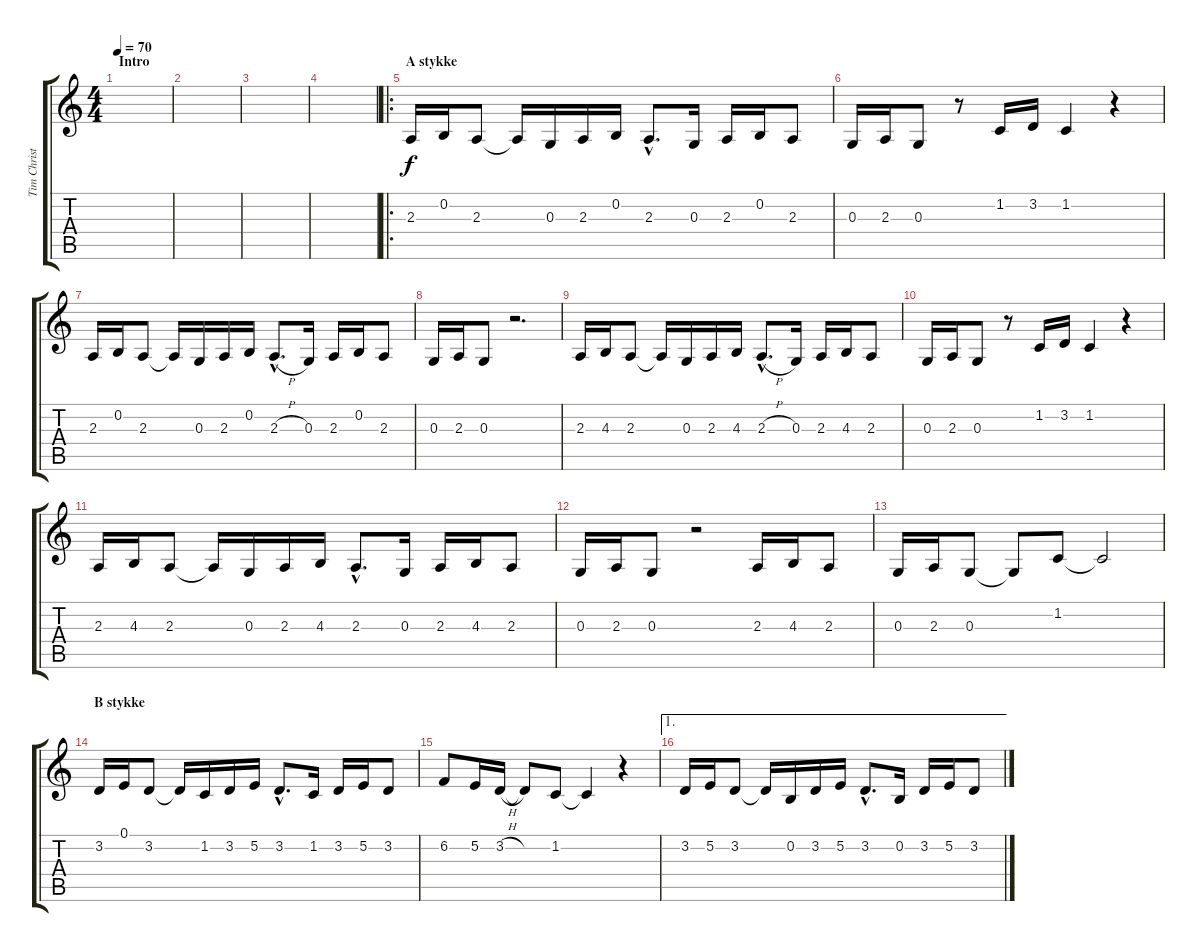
\track ("Tim Christensen (Vocal)" "Tim Christ") {instrument oboe}
\staff {score tabs}
\tuning (E4 B3 G3 D3 A2 E2) {hide}
\ts (4 4)
\section ("" "Intro")
\tempo 70
\clef g2
\ks c
|
|
|
|
\ro
\section ("" "A stykke")
2.3.16 0.2.16 2.3.8 2.3{t}.16 0.3.16 2.3.16 0.2.16 2.3{hac}.8{d} 0.3.16 2.3.16 0.2.16 2.3.8 |
0.3.16 2.3.16 0.3.8 r.8 1.2.16 3.2.16 1.2.4 r.4 |
2.3.16 0.2.16 2.3.8 2.3{t}.16 0.3.16 2.3.16 0.2.16 2.3{h hac}.8{d} 0.3.16 2.3.16 0.2.16 2.3.8 |
0.3.16 2.3.16 0.3.8 r.2{d} |
2.3.16 4.3.16 2.3.8 2.3{t}.16 0.3.16 2.3.16 4.3.16 2.3{h hac}.8{d} 0.3.16 2.3.16 4.3.16 2.3.8 |
0.3.16 2.3.16 0.3.8 r.8 1.2.16 3.2.16 1.2.4 r.4 |
2.3.16 4.3.16 2.3.8 2.3{t}.16 0.3.16 2.3.16 4.3.16 2.3{hac}.8{d} 0.3.16 2.3.16 4.3.16 2.3.8 |
0.3.16 2.3.16 0.3.8 r.2 2.3.16 4.3.16 2.3.8 |
0.3.16 2.3.16 0.3.8 0.3{t}.8 1.2.8 1.2{t}.2 |
\section ("" "B stykke")
3.2.16 0.1.16 3.2.8 3.2{t}.16 1.2.16 3.2.16 5.2.16 3.2{hac}.8{d} 1.2.16 3.2.16 5.2.16 3.2.8 |
6.2.8 5.2.16 3.2{h}.16 3.2{t}.8 1.2.8 1.2{t}.4 r.4 |
\ae 1
3.2.16 5.2.16 3.2.8 3.2{t}.16 0.2.16 3.2.16 5.2.16 3.2{hac}.8{d} 0.2.16 3.2.16 5.2.16 3.2.8
